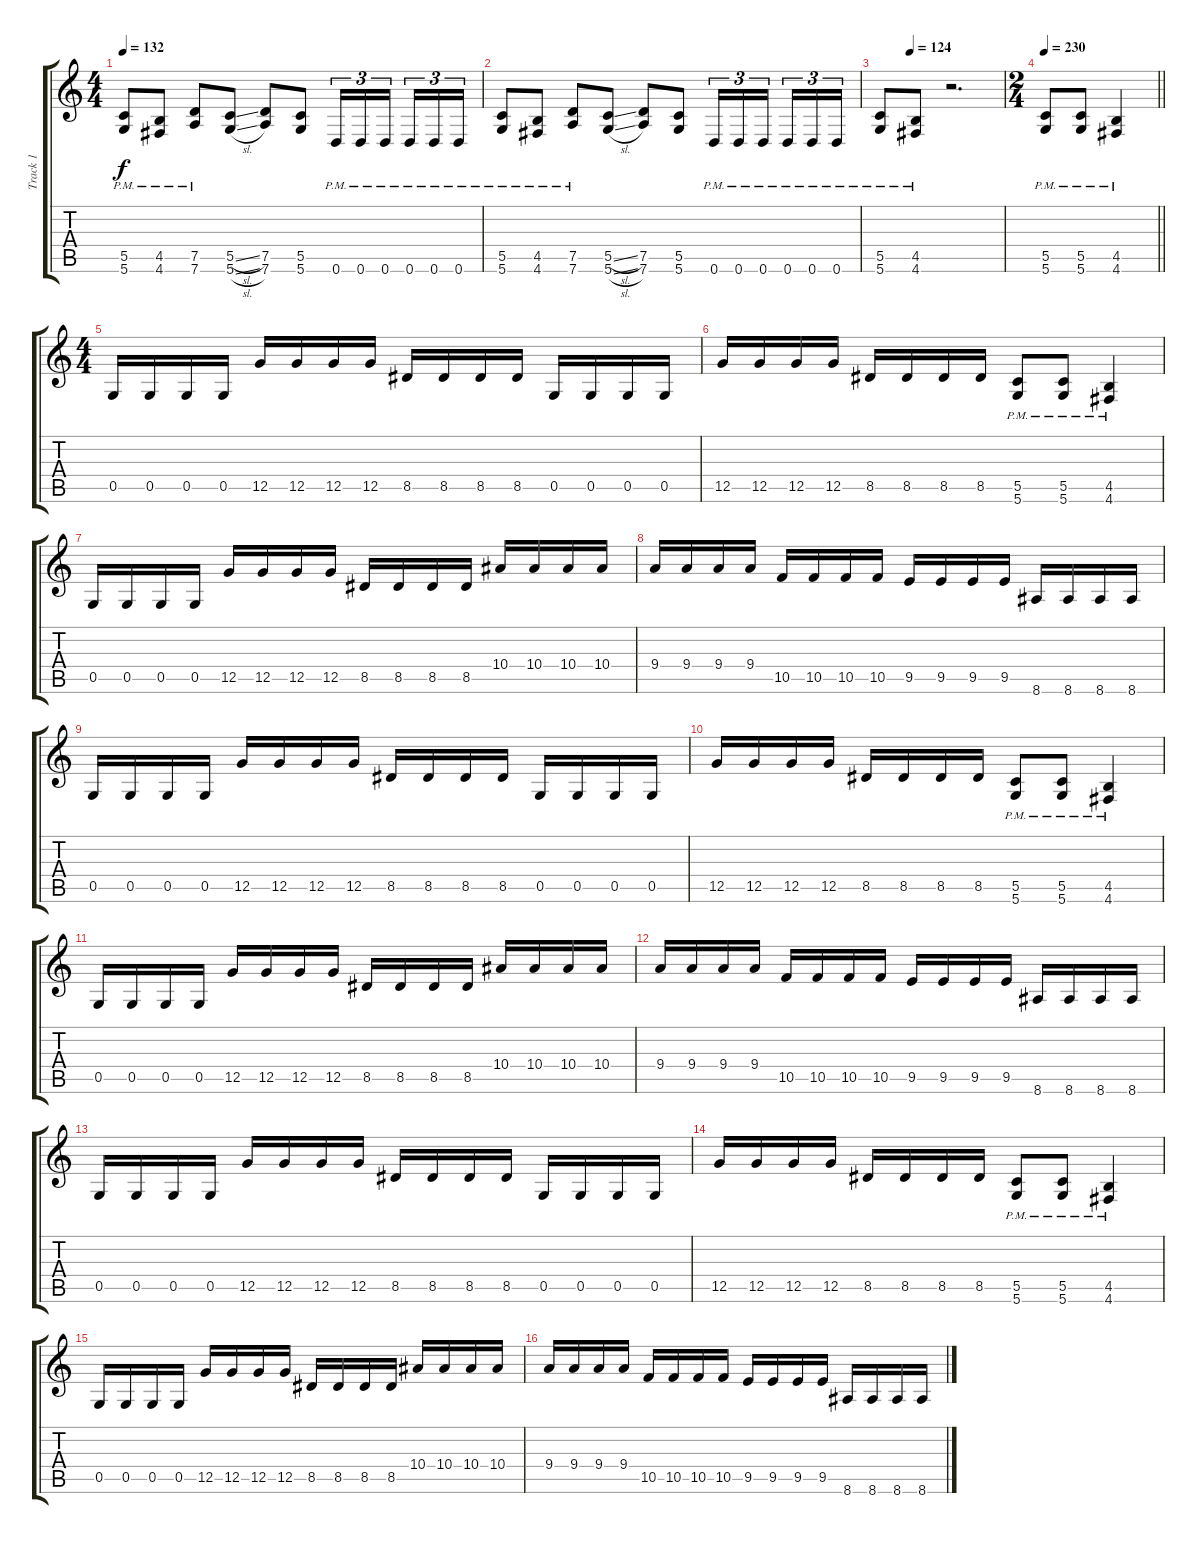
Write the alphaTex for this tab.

\track ("Track 1" "Track 1") {instrument distortionguitar}
\staff {score tabs}
\tuning (D4 A3 F3 C3 G2 D2) {hide}
\ts (4 4)
\tempo 132
\clef g2
\ks c
(5.5{pm} 5.6{pm}).8{dy f} (4.5{pm} 4.6{pm}).8 (7.5{pm} 7.6{pm}).8 (5.5{sl} 5.6{sl}).8 (7.5 7.6).8 (5.5 5.6).8 0.6{pm}.16{tu (3 2)} 0.6{pm}.16{tu (3 2)} 0.6{pm}.16{tu (3 2) beam splitsecondary} 0.6{pm}.16{tu (3 2)} 0.6{pm}.16{tu (3 2)} 0.6{pm}.16{tu (3 2)} |
(5.5{pm} 5.6{pm}).8 (4.5{pm} 4.6{pm}).8 (7.5{pm} 7.6{pm}).8 (5.5{sl} 5.6{sl}).8 (7.5 7.6).8 (5.5 5.6).8 0.6{pm}.16{tu (3 2)} 0.6{pm}.16{tu (3 2)} 0.6{pm}.16{tu (3 2) beam splitsecondary} 0.6{pm}.16{tu (3 2)} 0.6{pm}.16{tu (3 2)} 0.6{pm}.16{tu (3 2)} |
\tempo (124 0.25)
(5.5{pm} 5.6{pm}).8 (4.5{pm} 4.6{pm}).8 r.2{d} |
\ts (2 4)
\tempo 230
\barLineRight lightlight
(5.5{pm} 5.6{pm}).8 (5.5{pm} 5.6{pm}).8 (4.5{pm} 4.6{pm}).4 |
\ts (4 4)
\section ("" "")
0.5.16 0.5.16 0.5.16 0.5.16 12.5.16 12.5.16 12.5.16 12.5.16 8.5.16 8.5.16 8.5.16 8.5.16 0.5.16 0.5.16 0.5.16 0.5.16 |
12.5.16 12.5.16 12.5.16 12.5.16 8.5.16 8.5.16 8.5.16 8.5.16 (5.5{pm} 5.6{pm}).8 (5.5{pm} 5.6{pm}).8 (4.5{pm} 4.6{pm}).4 |
0.5.16 0.5.16 0.5.16 0.5.16 12.5.16 12.5.16 12.5.16 12.5.16 8.5.16 8.5.16 8.5.16 8.5.16 10.4.16 10.4.16 10.4.16 10.4.16 |
9.4.16 9.4.16 9.4.16 9.4.16 10.5.16 10.5.16 10.5.16 10.5.16 9.5.16 9.5.16 9.5.16 9.5.16 8.6.16 8.6.16 8.6.16 8.6.16 |
0.5.16 0.5.16 0.5.16 0.5.16 12.5.16 12.5.16 12.5.16 12.5.16 8.5.16 8.5.16 8.5.16 8.5.16 0.5.16 0.5.16 0.5.16 0.5.16 |
12.5.16 12.5.16 12.5.16 12.5.16 8.5.16 8.5.16 8.5.16 8.5.16 (5.5{pm} 5.6{pm}).8 (5.5{pm} 5.6{pm}).8 (4.5{pm} 4.6{pm}).4 |
0.5.16 0.5.16 0.5.16 0.5.16 12.5.16 12.5.16 12.5.16 12.5.16 8.5.16 8.5.16 8.5.16 8.5.16 10.4.16 10.4.16 10.4.16 10.4.16 |
9.4.16 9.4.16 9.4.16 9.4.16 10.5.16 10.5.16 10.5.16 10.5.16 9.5.16 9.5.16 9.5.16 9.5.16 8.6.16 8.6.16 8.6.16 8.6.16 |
0.5.16 0.5.16 0.5.16 0.5.16 12.5.16 12.5.16 12.5.16 12.5.16 8.5.16 8.5.16 8.5.16 8.5.16 0.5.16 0.5.16 0.5.16 0.5.16 |
12.5.16 12.5.16 12.5.16 12.5.16 8.5.16 8.5.16 8.5.16 8.5.16 (5.5{pm} 5.6{pm}).8 (5.5{pm} 5.6{pm}).8 (4.5{pm} 4.6{pm}).4 |
0.5.16 0.5.16 0.5.16 0.5.16 12.5.16 12.5.16 12.5.16 12.5.16 8.5.16 8.5.16 8.5.16 8.5.16 10.4.16 10.4.16 10.4.16 10.4.16 |
9.4.16 9.4.16 9.4.16 9.4.16 10.5.16 10.5.16 10.5.16 10.5.16 9.5.16 9.5.16 9.5.16 9.5.16 8.6.16 8.6.16 8.6.16 8.6.16
